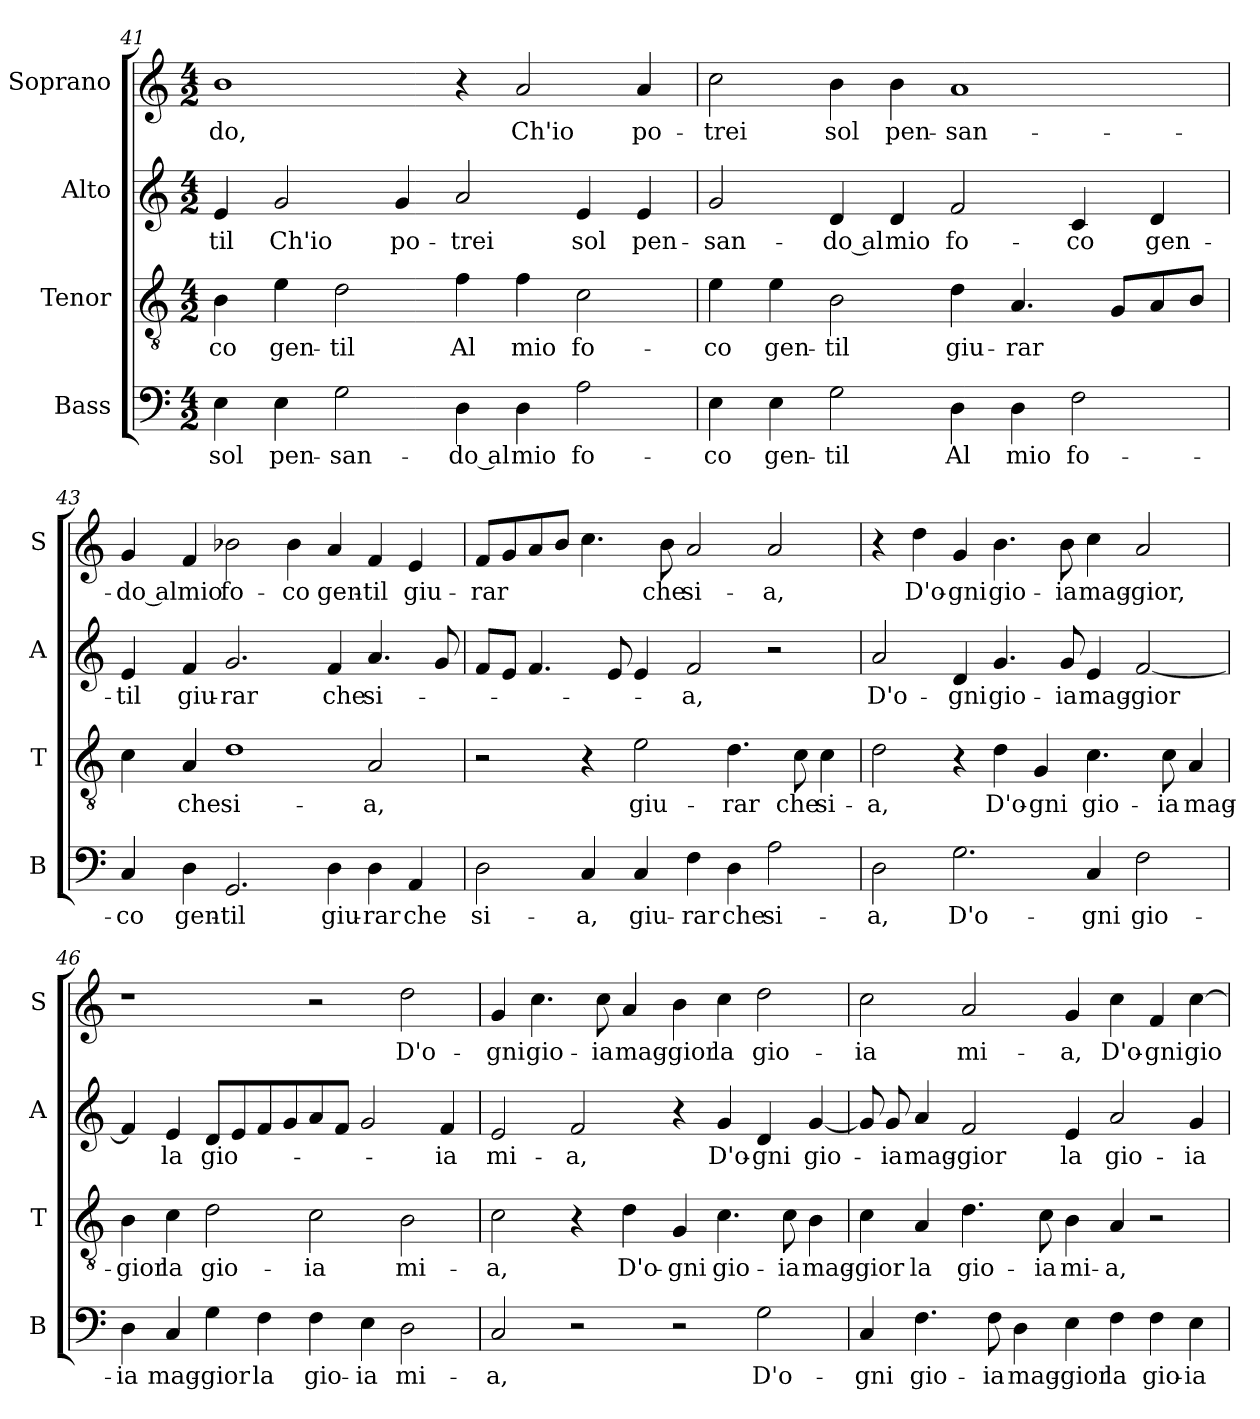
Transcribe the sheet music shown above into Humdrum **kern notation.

**kern	**text	**kern	**text	**kern	**text	**kern	**text
*part4	*part4	*part3	*part3	*part2	*part2	*part1	*part1
*staff4	*staff4	*staff3	*staff3	*staff2	*staff2	*staff1	*staff1
*I"Bass	*	*I"Tenor	*	*I"Alto	*	*I"Soprano	*
*I'B	*	*I'T	*	*I'A	*	*I'S	*
*clefF4	*	*clefGv2	*	*clefG2	*	*clefG2	*
*k[]	*	*k[]	*	*k[]	*	*k[]	*
*C:	*	*C:	*	*C:	*	*C:	*
*M4/2	*	*M4/2	*	*M4/2	*	*M4/2	*
=41	=41	=41	=41	=41	=41	=41	=41
!	!LO:LY:b	!	!LO:LY:b	!	!LO:LY:b	!	!LO:LY:b
4E\	sol	4B\	-co	4e/	-til	1b	-do,
!	!LO:LY:b	!	!LO:LY:b	!	!LO:LY:b	!	!
4E\	pen-	4e\	gen-	2g/	Ch'io	.	.
!	!LO:LY:b	!	!LO:LY:b	!	!	!	!
2G\	-san-	2d\	-til	.	.	.	.
!	!	!	!	!	!LO:LY:b	!	!
.	.	.	.	4g/	po-	.	.
!	!LO:LY:b	!	!LO:LY:b	!	!LO:LY:b	!	!
4D\	-do al	4f\	Al	2a/	-trei	4r	.
!	!LO:LY:b	!	!LO:LY:b	!	!	!	!LO:LY:b
4D\	mio	4f\	mio	.	.	2a/	Ch'io
!	!LO:LY:b	!	!LO:LY:b	!	!LO:LY:b	!	!
2A\	fo-	2c\	fo-	4e/	sol	.	.
!	!	!	!	!	!LO:LY:b	!	!LO:LY:b
.	.	.	.	4e/	pen-	4a/	po-
=42	=42	=42	=42	=42	=42	=42	=42
!	!LO:LY:b	!	!LO:LY:b	!	!LO:LY:b	!	!LO:LY:b
4E\	-co	4e\	-co	2g/	-san-	2cc\	-trei
!	!LO:LY:b	!	!LO:LY:b	!	!	!	!
4E\	gen-	4e\	gen-	.	.	.	.
!	!LO:LY:b	!	!LO:LY:b	!	!LO:LY:b	!	!LO:LY:b
2G\	-til	2B\	-til	4d/	-do al	4b\	sol
!	!	!	!	!	!LO:LY:b	!	!LO:LY:b
.	.	.	.	4d/	mio	4b\	pen-
!	!LO:LY:b	!	!LO:LY:b	!	!LO:LY:b	!	!LO:LY:b
4D\	Al	4d\	giu-	2f/	fo-	1a	-san-
!	!LO:LY:b	!	!LO:LY:b	!	!	!	!
4D\	mio	4.A/	-rar	.	.	.	.
!	!LO:LY:b	!	!	!	!LO:LY:b	!	!
2F\	fo-	.	.	4c/	-co	.	.
.	.	8G/L	.	.	.	.	.
!	!	!	!	!	!LO:LY:b	!	!
.	.	8A/	.	4d/	gen-	.	.
.	.	8B/J	.	.	.	.	.
!!LO:LB:g=z
=43	=43	=43	=43	=43	=43	=43	=43
!	!LO:LY:b	!	!	!	!LO:LY:b	!	!LO:LY:b
4C/	-co	4c\	.	4e/	-til	4g/	-do al
!	!LO:LY:b	!	!LO:LY:b	!	!LO:LY:b	!	!LO:LY:b
4D\	gen-	4A/	che	4f/	giu-	4f/	mio
!	!LO:LY:b	!	!LO:LY:b	!	!LO:LY:b	!	!LO:LY:b
2.GG/	-til	1d	si-	2.g/	-rar	2b-X\	fo-
!	!	!	!	!	!	!	!LO:LY:b
.	.	.	.	.	.	4b-\	-co
!	!LO:LY:b	!	!	!	!LO:LY:b	!	!LO:LY:b
4D\	giu-	.	.	4f/	che	4a/	gen-
!	!LO:LY:b	!	!LO:LY:b	!	!LO:LY:b	!	!LO:LY:b
4D\	-rar	2A/	-a,	4.a/	si-	4f/	-til
!	!LO:LY:b	!	!	!	!	!	!LO:LY:b
4AA/	che	.	.	.	.	4e/	giu-
.	.	.	.	8g/	.	.	.
=44	=44	=44	=44	=44	=44	=44	=44
!	!LO:LY:b	!	!	!	!	!	!LO:LY:b
2D\	si-	2r	.	8f/L	.	8f/L	-rar
.	.	.	.	8e/J	.	8g/	.
.	.	.	.	4.f/	.	8a/	.
.	.	.	.	.	.	8b/J	.
!	!LO:LY:b	!	!	!	!	!	!
4C/	-a,	4r	.	.	.	4.cc\	.
.	.	.	.	8e/	.	.	.
!	!LO:LY:b	!	!LO:LY:b	!	!	!	!
4C/	giu-	2e\	giu-	4e/	.	.	.
!	!	!	!	!	!	!	!LO:LY:b
.	.	.	.	.	.	8b\	che
!	!LO:LY:b	!	!	!	!LO:LY:b	!	!LO:LY:b
4F\	-rar	.	.	2f/	-a,	2a/	si-
!	!LO:LY:b	!	!LO:LY:b	!	!	!	!
4D\	che	4.d\	-rar	.	.	.	.
!	!LO:LY:b	!	!	!	!	!	!LO:LY:b
2A\	si-	.	.	2r	.	2a/	-a,
!	!	!	!LO:LY:b	!	!	!	!
.	.	8c\	che	.	.	.	.
!	!	!	!LO:LY:b	!	!	!	!
.	.	4c\	si-	.	.	.	.
=45	=45	=45	=45	=45	=45	=45	=45
!	!LO:LY:b	!	!LO:LY:b	!	!LO:LY:b	!	!
2D\	-a,	2d\	-a,	2a/	D'o-	4r	.
!	!	!	!	!	!	!	!LO:LY:b
.	.	.	.	.	.	4dd\	D'o-
!	!LO:LY:b	!	!	!	!LO:LY:b	!	!LO:LY:b
2.G\	D'o-	4r	.	4d/	-gni	4g/	-gni
!	!	!	!LO:LY:b	!	!LO:LY:b	!	!LO:LY:b
.	.	4d\	D'o-	4.g/	gio-	4.b\	gio-
!	!	!	!LO:LY:b	!	!	!	!
.	.	4G/	-gni	.	.	.	.
!	!	!	!	!	!LO:LY:b	!	!LO:LY:b
.	.	.	.	8g/	-ia	8b\	-ia
!	!LO:LY:b	!	!LO:LY:b	!	!LO:LY:b	!	!LO:LY:b
4C/	-gni	4.c\	gio-	4e/	mag-	4cc\	mag-
!	!LO:LY:b	!	!	!	!LO:LY:b	!	!LO:LY:b
2F\	gio-	.	.	[2f/	-gior	2a/	-gior,
!	!	!	!LO:LY:b	!	!	!	!
.	.	8c\	-ia	.	.	.	.
!	!	!	!LO:LY:b	!	!	!	!
.	.	4A/	mag-	.	.	.	.
!!LO:PB:g=z
=46	=46	=46	=46	=46	=46	=46	=46
!	!LO:LY:b	!	!LO:LY:b	!	!	!	!
4D\	-ia	4B\	-gior	4f/]	.	1r	.
!	!LO:LY:b	!	!LO:LY:b	!	!LO:LY:b	!	!
4C/	mag-	4c\	la	4e/	la	.	.
!	!LO:LY:b	!	!LO:LY:b	!	!LO:LY:b	!	!
4G\	-gior	2d\	gio-	8d/L	gio-	.	.
.	.	.	.	8e/	.	.	.
!	!LO:LY:b	!	!	!	!	!	!
4F\	la	.	.	8f/	.	.	.
.	.	.	.	8g/	.	.	.
!	!LO:LY:b	!	!LO:LY:b	!	!	!	!
4F\	gio-	2c\	-ia	8a/	.	2r	.
.	.	.	.	8f/J	.	.	.
!	!LO:LY:b	!	!	!	!	!	!
4E\	-ia	.	.	2g/	.	.	.
!	!LO:LY:b	!	!LO:LY:b	!	!	!	!LO:LY:b
2D\	mi-	2B\	mi-	.	.	2dd\	D'o-
!	!	!	!	!	!LO:LY:b	!	!
.	.	.	.	4f/	-ia	.	.
=47	=47	=47	=47	=47	=47	=47	=47
!	!LO:LY:b	!	!LO:LY:b	!	!LO:LY:b	!	!LO:LY:b
2C/	-a,	2c\	-a,	2e/	mi-	4g/	-gni
!	!	!	!	!	!	!	!LO:LY:b
.	.	.	.	.	.	4.cc\	gio-
!	!	!	!	!	!LO:LY:b	!	!
2r	.	4r	.	2f/	-a,	.	.
!	!	!	!	!	!	!	!LO:LY:b
.	.	.	.	.	.	8cc\	-ia
!	!	!	!LO:LY:b	!	!	!	!LO:LY:b
.	.	4d\	D'o-	.	.	4a/	mag-
!	!	!	!LO:LY:b	!	!	!	!LO:LY:b
2r	.	4G/	-gni	4r	.	4b\	-gior
!	!	!	!LO:LY:b	!	!LO:LY:b	!	!LO:LY:b
.	.	4.c\	gio-	4g/	D'o-	4cc\	la
!	!LO:LY:b	!	!	!	!LO:LY:b	!	!LO:LY:b
2G\	D'o-	.	.	4d/	-gni	2dd\	gio-
!	!	!	!LO:LY:b	!	!	!	!
.	.	8c\	-ia	.	.	.	.
!	!	!	!LO:LY:b	!	!LO:LY:b	!	!
.	.	4B\	mag-	[4g/	gio-	.	.
=48	=48	=48	=48	=48	=48	=48	=48
!	!LO:LY:b	!	!LO:LY:b	!	!	!	!LO:LY:b
4C/	-gni	4c\	-gior	8g/]	.	2cc\	-ia
!	!	!	!	!	!LO:LY:b	!	!
.	.	.	.	8g/	-ia	.	.
!	!LO:LY:b	!	!LO:LY:b	!	!LO:LY:b	!	!
4.F\	gio-	4A/	la	4a/	mag-	.	.
!	!	!	!LO:LY:b	!	!LO:LY:b	!	!LO:LY:b
.	.	4.d\	gio-	2f/	-gior	2a/	mi-
!	!LO:LY:b	!	!	!	!	!	!
8F\	-ia	.	.	.	.	.	.
!	!LO:LY:b	!	!	!	!	!	!
4D\	mag-	.	.	.	.	.	.
!	!	!	!LO:LY:b	!	!	!	!
.	.	8c\	-ia	.	.	.	.
!	!LO:LY:b	!	!LO:LY:b	!	!LO:LY:b	!	!LO:LY:b
4E\	-gior	4B\	mi-	4e/	la	4g/	-a,
!	!LO:LY:b	!	!LO:LY:b	!	!LO:LY:b	!	!LO:LY:b
4F\	la	4A/	-a,	2a/	gio-	4cc\	D'o-
!	!LO:LY:b	!	!	!	!	!	!LO:LY:b
4F\	gio-	2r	.	.	.	4f/	-gni
!	!LO:LY:b	!	!	!	!LO:LY:b	!	!LO:LY:b
4E\	-ia	.	.	4g/	-ia	[4cc\	gio-
=	=	=	=	=	=	=	=
*-	*-	*-	*-	*-	*-	*-	*-
